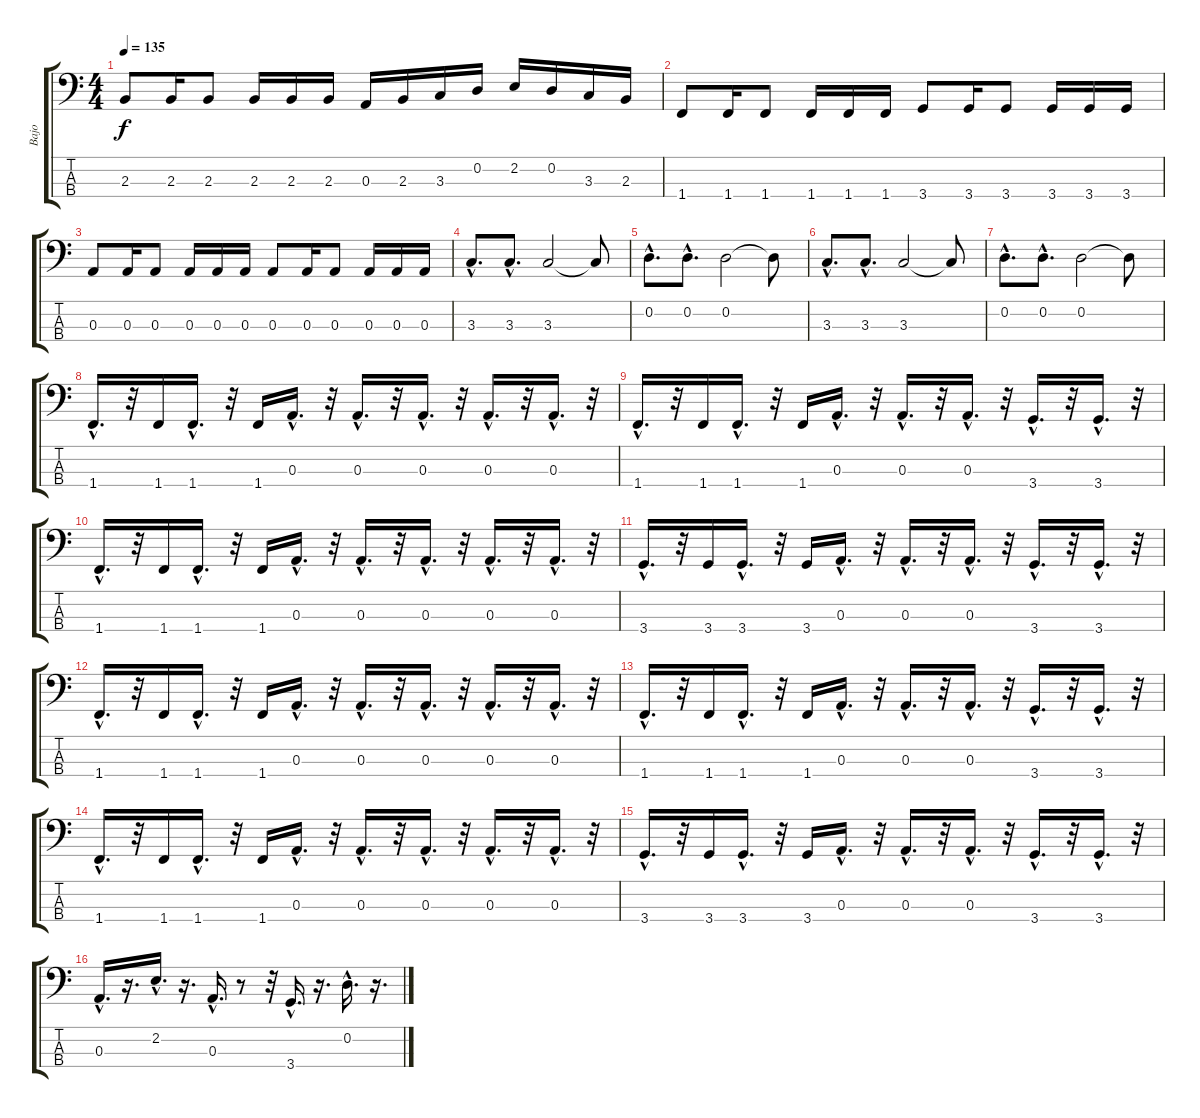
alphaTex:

\track ("Bajo" "Bajo") {instrument electricbassfinger}
\staff {score tabs}
\tuning (G2 D2 A1 E1) {hide}
\ts (4 4)
\tempo 135
\clef f4
\ks c
2.3.8{dy f} 2.3.16 2.3.8 2.3.16 2.3.16 2.3.16 0.3.16 2.3.16 3.3.16 0.2.16 2.2.16 0.2.16 3.3.16 2.3.16 |
1.4.8 1.4.16 1.4.8 1.4.16 1.4.16 1.4.16 3.4.8 3.4.16 3.4.8 3.4.16 3.4.16 3.4.16 |
0.3.8 0.3.16 0.3.8 0.3.16 0.3.16 0.3.16 0.3.8 0.3.16 0.3.8 0.3.16 0.3.16 0.3.16 |
3.3{hac}.8{d} 3.3{hac}.8{d} 3.3.2 3.3{t}.8 |
0.2{hac}.8{d} 0.2{hac}.8{d} 0.2.2 0.2{t}.8 |
3.3{hac}.8{d} 3.3{hac}.8{d} 3.3.2 3.3{t}.8 |
0.2{hac}.8{d} 0.2{hac}.8{d} 0.2.2 0.2{t}.8 |
1.4{hac}.16{d} r.32 1.4.16 1.4{hac}.16{d} r.32 1.4.16 0.3{hac}.16{d} r.32 0.3{hac}.16{d} r.32 0.3{hac}.16{d} r.32 0.3{hac}.16{d} r.32 0.3{hac}.16{d} r.32 |
1.4{hac}.16{d} r.32 1.4.16 1.4{hac}.16{d} r.32 1.4.16 0.3{hac}.16{d} r.32 0.3{hac}.16{d} r.32 0.3{hac}.16{d} r.32 3.4{hac}.16{d} r.32 3.4{hac}.16{d} r.32 |
1.4{hac}.16{d} r.32 1.4.16 1.4{hac}.16{d} r.32 1.4.16 0.3{hac}.16{d} r.32 0.3{hac}.16{d} r.32 0.3{hac}.16{d} r.32 0.3{hac}.16{d} r.32 0.3{hac}.16{d} r.32 |
3.4{hac}.16{d} r.32 3.4.16 3.4{hac}.16{d} r.32 3.4.16 0.3{hac}.16{d} r.32 0.3{hac}.16{d} r.32 0.3{hac}.16{d} r.32 3.4{hac}.16{d} r.32 3.4{hac}.16{d} r.32 |
1.4{hac}.16{d} r.32 1.4.16 1.4{hac}.16{d} r.32 1.4.16 0.3{hac}.16{d} r.32 0.3{hac}.16{d} r.32 0.3{hac}.16{d} r.32 0.3{hac}.16{d} r.32 0.3{hac}.16{d} r.32 |
1.4{hac}.16{d} r.32 1.4.16 1.4{hac}.16{d} r.32 1.4.16 0.3{hac}.16{d} r.32 0.3{hac}.16{d} r.32 0.3{hac}.16{d} r.32 3.4{hac}.16{d} r.32 3.4{hac}.16{d} r.32 |
1.4{hac}.16{d} r.32 1.4.16 1.4{hac}.16{d} r.32 1.4.16 0.3{hac}.16{d} r.32 0.3{hac}.16{d} r.32 0.3{hac}.16{d} r.32 0.3{hac}.16{d} r.32 0.3{hac}.16{d} r.32 |
3.4{hac}.16{d} r.32 3.4.16 3.4{hac}.16{d} r.32 3.4.16 0.3{hac}.16{d} r.32 0.3{hac}.16{d} r.32 0.3{hac}.16{d} r.32 3.4{hac}.16{d} r.32 3.4{hac}.16{d} r.32 |
0.3{hac}.16{d} r.16{d} 2.2{hac}.16{d} r.16{d} 0.3{hac}.16{d} r.8 r.32 3.4{hac}.16{d} r.16{d} 0.2{hac}.16{d} r.16{d}
